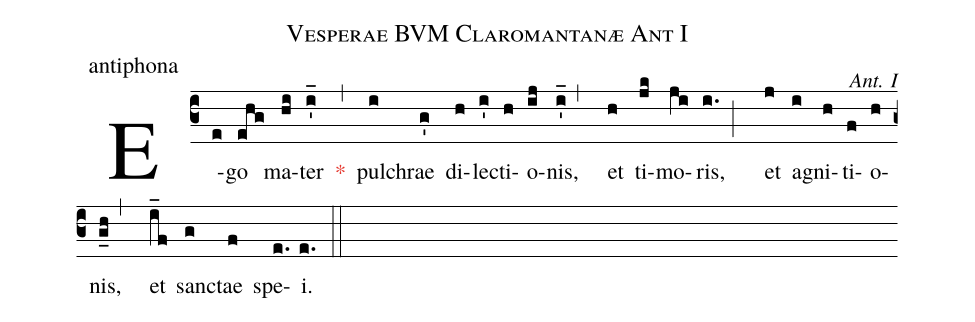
name: Vesperae BVM Claromantanæ Ant I;
office-part: antiphona;
commentary: Ant. I;
%%
(c3)E(e)go(ehg) ma(hi)ter(i_') <c>*</c>(,) pul(i)chrae(g') di(h)lec(i')ti(h)o(ij)nis,(i_',)
et(h) ti(jk)mo(ji)ris,(i.;) et(j) a(i)gni(h)ti(f)o(h)nis,(g_h,) et(i_f) san(g)ctae(f) spe(e.)i.(e.::)
